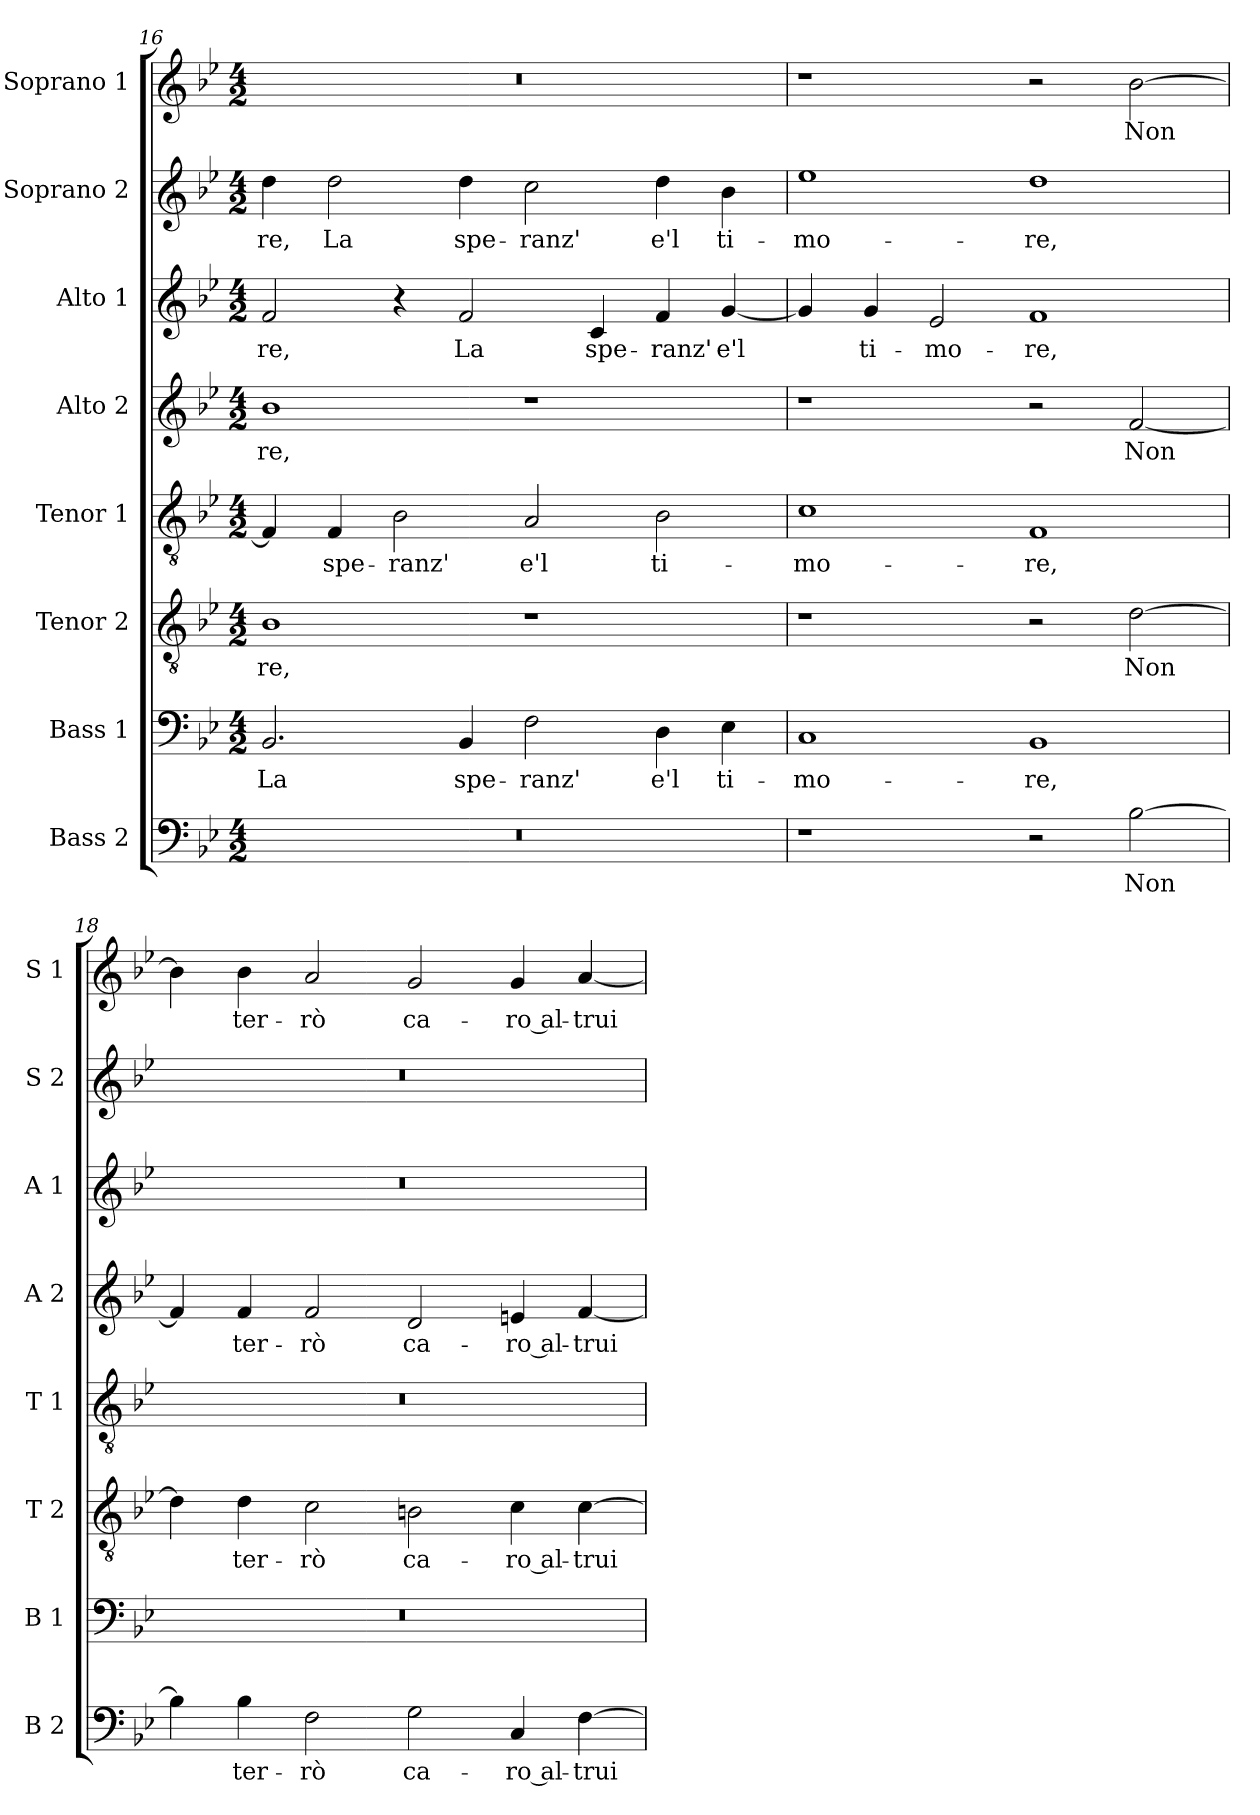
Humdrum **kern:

**kern	**text	**kern	**text	**kern	**text	**kern	**text	**kern	**text	**kern	**text	**kern	**text	**kern	**text
*part8	*part8	*part7	*part7	*part6	*part6	*part5	*part5	*part4	*part4	*part3	*part3	*part2	*part2	*part1	*part1
*staff8	*staff8	*staff7	*staff7	*staff6	*staff6	*staff5	*staff5	*staff4	*staff4	*staff3	*staff3	*staff2	*staff2	*staff1	*staff1
*I"Bass 2	*	*I"Bass 1	*	*I"Tenor 2	*	*I"Tenor 1	*	*I"Alto 2	*	*I"Alto 1	*	*I"Soprano 2	*	*I"Soprano 1	*
*I'B 2	*	*I'B 1	*	*I'T 2	*	*I'T 1	*	*I'A 2	*	*I'A 1	*	*I'S 2	*	*I'S 1	*
*clefF4	*	*clefF4	*	*clefGv2	*	*clefGv2	*	*clefG2	*	*clefG2	*	*clefG2	*	*clefG2	*
*k[b-e-]	*	*k[b-e-]	*	*k[b-e-]	*	*k[b-e-]	*	*k[b-e-]	*	*k[b-e-]	*	*k[b-e-]	*	*k[b-e-]	*
*B-:	*	*B-:	*	*B-:	*	*B-:	*	*B-:	*	*B-:	*	*B-:	*	*B-:	*
*M4/2	*	*M4/2	*	*M4/2	*	*M4/2	*	*M4/2	*	*M4/2	*	*M4/2	*	*M4/2	*
=16	=16	=16	=16	=16	=16	=16	=16	=16	=16	=16	=16	=16	=16	=16	=16
!	!	!	!LO:LY:b	!	!LO:LY:b	!	!	!	!LO:LY:b	!	!LO:LY:b	!	!LO:LY:b	!	!
0r	.	2.BB-/	La	1B-	-re,	4F/]	.	1b-	-re,	2f/	-re,	4dd\	-re,	0r	.
!	!	!	!	!	!	!	!LO:LY:b	!	!	!	!	!	!LO:LY:b	!	!
.	.	.	.	.	.	4F/	spe-	.	.	.	.	2dd\	La	.	.
!	!	!	!	!	!	!	!LO:LY:b	!	!	!	!	!	!	!	!
.	.	.	.	.	.	2B-\	-ranz'	.	.	4r	.	.	.	.	.
!	!	!	!LO:LY:b	!	!	!	!	!	!	!	!LO:LY:b	!	!LO:LY:b	!	!
.	.	4BB-/	spe-	.	.	.	.	.	.	2f/	La	4dd\	spe-	.	.
!	!	!	!LO:LY:b	!	!	!	!LO:LY:b	!	!	!	!	!	!LO:LY:b	!	!
.	.	2F\	-ranz'	1r	.	2A/	e'l	1r	.	.	.	2cc\	-ranz'	.	.
!	!	!	!	!	!	!	!	!	!	!	!LO:LY:b	!	!	!	!
.	.	.	.	.	.	.	.	.	.	4c/	spe-	.	.	.	.
!	!	!	!LO:LY:b	!	!	!	!LO:LY:b	!	!	!	!LO:LY:b	!	!LO:LY:b	!	!
.	.	4D\	e'l	.	.	2B-\	ti-	.	.	4f/	-ranz'	4dd\	e'l	.	.
!	!	!	!LO:LY:b	!	!	!	!	!	!	!	!LO:LY:b	!	!LO:LY:b	!	!
.	.	4E-\	ti-	.	.	.	.	.	.	[4g/	e'l	4b-\	ti-	.	.
!!LO:PB:g=z
=17	=17	=17	=17	=17	=17	=17	=17	=17	=17	=17	=17	=17	=17	=17	=17
!	!	!	!LO:LY:b	!	!	!	!LO:LY:b	!	!	!	!	!	!LO:LY:b	!	!
1r	.	1C	-mo-	1r	.	1c	-mo-	1r	.	4g/]	.	1ee-	-mo-	1r	.
!	!	!	!	!	!	!	!	!	!	!	!LO:LY:b	!	!	!	!
.	.	.	.	.	.	.	.	.	.	4g/	ti-	.	.	.	.
!	!	!	!	!	!	!	!	!	!	!	!LO:LY:b	!	!	!	!
.	.	.	.	.	.	.	.	.	.	2e-/	-mo-	.	.	.	.
!	!	!	!LO:LY:b	!	!	!	!LO:LY:b	!	!	!	!LO:LY:b	!	!LO:LY:b	!	!
2r	.	1BB-	-re,	2r	.	1F	-re,	2r	.	1f	-re,	1dd	-re,	2r	.
!	!LO:LY:b	!	!	!	!LO:LY:b	!	!	!	!LO:LY:b	!	!	!	!	!	!LO:LY:b
[2B-\	Non	.	.	[2d\	Non	.	.	[2f/	Non	.	.	.	.	[2b-\	Non
=18	=18	=18	=18	=18	=18	=18	=18	=18	=18	=18	=18	=18	=18	=18	=18
4B-\]	.	0r	.	4d\]	.	0r	.	4f/]	.	0r	.	0r	.	4b-\]	.
!	!LO:LY:b	!	!	!	!LO:LY:b	!	!	!	!LO:LY:b	!	!	!	!	!	!LO:LY:b
4B-\	ter-	.	.	4d\	ter-	.	.	4f/	ter-	.	.	.	.	4b-\	ter-
!	!LO:LY:b	!	!	!	!LO:LY:b	!	!	!	!LO:LY:b	!	!	!	!	!	!LO:LY:b
2F\	-rò	.	.	2c\	-rò	.	.	2f/	-rò	.	.	.	.	2a/	-rò
!	!LO:LY:b	!	!	!	!LO:LY:b	!	!	!	!LO:LY:b	!	!	!	!	!	!LO:LY:b
2G\	ca-	.	.	2Bn\	ca-	.	.	2d/	ca-	.	.	.	.	2g/	ca-
!	!LO:LY:b	!	!	!	!LO:LY:b	!	!	!	!LO:LY:b	!	!	!	!	!	!LO:LY:b
4C/	-ro al-	.	.	4c\	-ro al-	.	.	4en/	-ro al-	.	.	.	.	4g/	-ro al-
!	!LO:LY:b	!	!	!	!LO:LY:b	!	!	!	!LO:LY:b	!	!	!	!	!	!LO:LY:b
[4F\	-trui	.	.	[4c\	-trui	.	.	[4f/	-trui	.	.	.	.	[4a/	-trui
=	=	=	=	=	=	=	=	=	=	=	=	=	=	=	=
*-	*-	*-	*-	*-	*-	*-	*-	*-	*-	*-	*-	*-	*-	*-	*-
